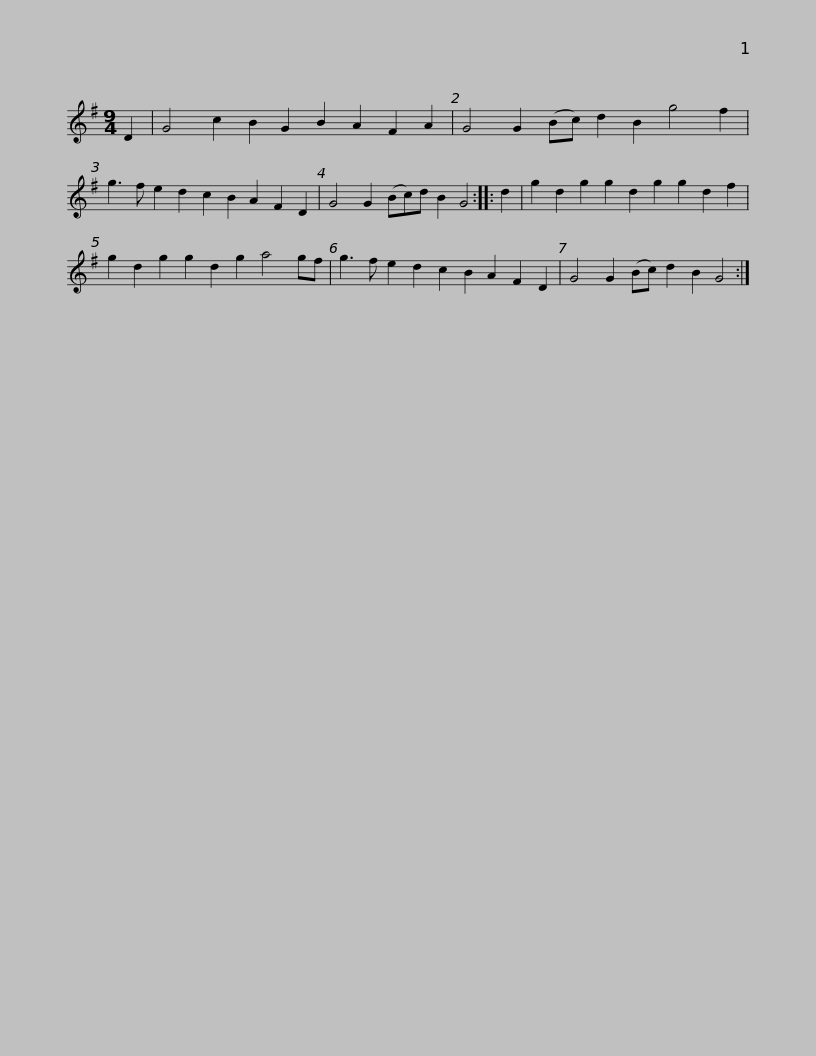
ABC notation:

X:1
L:1/8
M:9/4
I:linebreak $
K:G
V:1 treble
V:1
 D2 | G4 c2 B2 G2 B2 A2 F2 A2 | G4 G2 (Bc) d2 B2 g4 f2 | g3 f e2 d2 c2 B2 A2 F2 D2 | G4 G2 (Bc)d B2 G4 :: %5
 d2 |$ g2 d2 g2 g2 d2 g2 g2 d2 f2 | g2 d2 g2 g2 d2 g2 a4 gf | g3 f e2 d2 c2 B2 A2 F2 D2 | G4 G2 (Bc) d2 B2 G4 :| %10
